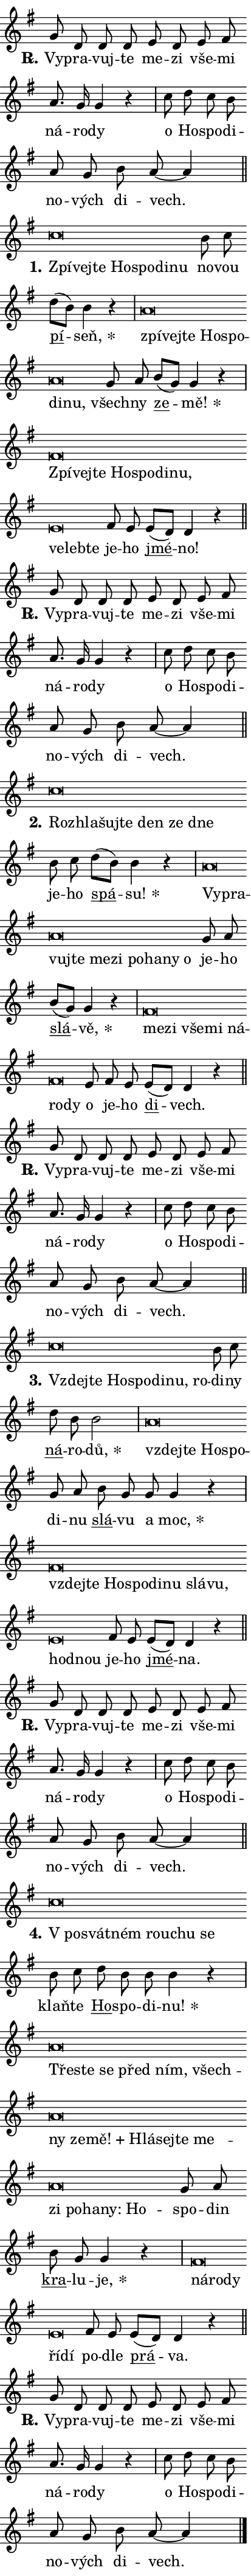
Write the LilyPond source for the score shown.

\version "2.24.0"
\header { tagline = "" }
\paper {
  indent = 0\cm
  top-margin = 0\cm
  right-margin = 0.13\cm % to fit lyric hyphens
  bottom-margin = 0\cm
  left-margin = 0\cm
  paper-width = 7\cm
  page-breaking = #ly:one-page-breaking
  system-system-spacing.basic-distance = #11
  score-system-spacing.basic-distance = #11
  ragged-last = ##f
}


%% Author: Thomas Morley
%% https://lists.gnu.org/archive/html/lilypond-user/2020-05/msg00002.html
#(define (line-position grob)
"Returns position of @var[grob} in current system:
   @code{'start}, if at first time-step
   @code{'end}, if at last time-step
   @code{'middle} otherwise
"
  (let* ((col (ly:item-get-column grob))
         (ln (ly:grob-object col 'left-neighbor))
         (rn (ly:grob-object col 'right-neighbor))
         (col-to-check-left (if (ly:grob? ln) ln col))
         (col-to-check-right (if (ly:grob? rn) rn col))
         (break-dir-left
           (and
             (ly:grob-property col-to-check-left 'non-musical #f)
             (ly:item-break-dir col-to-check-left)))
         (break-dir-right
           (and
             (ly:grob-property col-to-check-right 'non-musical #f)
             (ly:item-break-dir col-to-check-right))))
        (cond ((eqv? 1 break-dir-left) 'start)
              ((eqv? -1 break-dir-right) 'end)
              (else 'middle))))

#(define (tranparent-at-line-position vctor)
  (lambda (grob)
  "Relying on @code{line-position} select the relevant enry from @var{vctor}.
Used to determine transparency,"
    (case (line-position grob)
      ((end) (not (vector-ref vctor 0)))
      ((middle) (not (vector-ref vctor 1)))
      ((start) (not (vector-ref vctor 2))))))

noteHeadBreakVisibility =
#(define-music-function (break-visibility)(vector?)
"Makes @code{NoteHead}s transparent relying on @var{break-visibility}"
#{
  \override NoteHead.transparent =
    #(tranparent-at-line-position break-visibility)
#})

#(define delete-ledgers-for-transparent-note-heads
  (lambda (grob)
    "Reads whether a @code{NoteHead} is transparent.
If so this @code{NoteHead} is removed from @code{'note-heads} from
@var{grob}, which is supposed to be @code{LedgerLineSpanner}.
As a result ledgers are not printed for this @code{NoteHead}"
    (let* ((nhds-array (ly:grob-object grob 'note-heads))
           (nhds-list
             (if (ly:grob-array? nhds-array)
                 (ly:grob-array->list nhds-array)
                 '()))
           ;; Relies on the transparent-property being done before
           ;; Staff.LedgerLineSpanner.after-line-breaking is executed.
           ;; This is fragile ...
           (to-keep
             (remove
               (lambda (nhd)
                 (ly:grob-property nhd 'transparent #f))
               nhds-list)))
      ;; TODO find a better method to iterate over grob-arrays, similiar
      ;; to filter/remove etc for lists
      ;; For now rebuilt from scratch
      (set! (ly:grob-object grob 'note-heads)  '())
      (for-each
        (lambda (nhd)
          (ly:pointer-group-interface::add-grob grob 'note-heads nhd))
        to-keep))))

squashNotes = {
  \override NoteHead.X-extent = #'(-0.2 . 0.2)
  \override NoteHead.Y-extent = #'(-0.75 . 0)
  \override NoteHead.stencil =
    #(lambda (grob)
       (let ((pos (ly:grob-property grob 'staff-position)))
         (begin
           (if (< pos -7) (display "ERROR: Lower brevis then expected\n") (display ""))
           (if (<= pos -6) ly:text-interface::print ly:note-head::print))))
}
unSquashNotes = {
  \revert NoteHead.X-extent
  \revert NoteHead.Y-extent
  \revert NoteHead.stencil
}

hideNotes = \noteHeadBreakVisibility #begin-of-line-visible
unHideNotes = \noteHeadBreakVisibility #all-visible

% work-around for resetting accidentals
% https://lilypond.org/doc/v2.23/Documentation/notation/displaying-rhythms#unmetered-music
cadenzaMeasure = {
  \cadenzaOff
  \partial 1024 s1024
  \cadenzaOn
}

#(define-markup-command (accent layout props text) (markup?)
  "Underline accented syllable"
  (interpret-markup layout props
    #{\markup \override #'(offset . 4.3) \underline { #text }#}))

responsum = \markup \concat {
  "R" \hspace #-1.05 \path #0.1 #'((moveto 0 0.07) (lineto 0.9 0.8)) \hspace #0.05 "."
}

spaceSize = #0.6828661417322834 % exact space size for TeX Gyre Schola

\layout {
  \context {
    \Staff
    \remove "Time_signature_engraver"
    \override LedgerLineSpanner.after-line-breaking = #delete-ledgers-for-transparent-note-heads
  }
  \context {
    \Lyrics {
      \override LyricSpace.minimum-distance = \spaceSize
      \override LyricText.font-name = #"TeX Gyre Schola"
      \override LyricText.font-size = 1
      \override StanzaNumber.font-name = #"TeX Gyre Schola Bold"
      \override StanzaNumber.font-size = 1
    }
  }
  \context {
    \Score 
    \override NoteHead.text =
      #(lambda (grob) 
        (let ((pos (ly:grob-property grob 'staff-position)))
          #{\markup {
            \combine
              \halign #-0.55 \raise #(if (= pos -6) 0 0.5) \override #'(thickness . 2) \draw-line #'(3.2 . 0)
              \musicglyph "noteheads.sM1"
          }#}))
  }
}

% magnetic-lyrics.ily
%
%   written by
%     Jean Abou Samra <jean@abou-samra.fr>
%     Werner Lemberg <wl@gnu.org>
%
%   adapted by
%     Jiri Hon <jiri.hon@gmail.com>
%
% Version 2022-Apr-15

% https://www.mail-archive.com/lilypond-user@gnu.org/msg149350.html

#(define (Left_hyphen_pointer_engraver context)
   "Collect syllable-hyphen-syllable occurrences in lyrics and store
them in properties.  This engraver only looks to the left.  For
example, if the lyrics input is @code{foo -- bar}, it does the
following.

@itemize @bullet
@item
Set the @code{text} property of the @code{LyricHyphen} grob between
@q{foo} and @q{bar} to @code{foo}.

@item
Set the @code{left-hyphen} property of the @code{LyricText} grob with
text @q{foo} to the @code{LyricHyphen} grob between @q{foo} and
@q{bar}.
@end itemize

Use this auxiliary engraver in combination with the
@code{lyric-@/text::@/apply-@/magnetic-@/offset!} hook."
   (let ((hyphen #f)
         (text #f))
     (make-engraver
      (acknowledgers
       ((lyric-syllable-interface engraver grob source-engraver)
        (set! text grob)))
      (end-acknowledgers
       ((lyric-hyphen-interface engraver grob source-engraver)
        ;(when (not (grob::has-interface grob 'lyric-space-interface))
          (set! hyphen grob)));)
      ((stop-translation-timestep engraver)
       (when (and text hyphen)
         (ly:grob-set-object! text 'left-hyphen hyphen))
       (set! text #f)
       (set! hyphen #f)))))

#(define (lyric-text::apply-magnetic-offset! grob)
   "If the space between two syllables is less than the value in
property @code{LyricText@/.details@/.squash-threshold}, move the right
syllable to the left so that it gets concatenated with the left
syllable.

Use this function as a hook for
@code{LyricText@/.after-@/line-@/breaking} if the
@code{Left_@/hyphen_@/pointer_@/engraver} is active."
   (let ((hyphen (ly:grob-object grob 'left-hyphen #f)))
     (when hyphen
       (let ((left-text (ly:spanner-bound hyphen LEFT)))
         (when (grob::has-interface left-text 'lyric-syllable-interface)
           (let* ((common (ly:grob-common-refpoint grob left-text X))
                  (this-x-ext (ly:grob-extent grob common X))
                  (left-x-ext
                   (begin
                     ;; Trigger magnetism for left-text.
                     (ly:grob-property left-text 'after-line-breaking)
                     (ly:grob-extent left-text common X)))
                  ;; `delta` is the gap width between two syllables.
                  (delta (- (interval-start this-x-ext)
                            (interval-end left-x-ext)))
                  (details (ly:grob-property grob 'details))
                  (threshold (assoc-get 'squash-threshold details 0.2)))
             (when (< delta threshold)
               (let* (;; We have to manipulate the input text so that
                      ;; ligatures crossing syllable boundaries are not
                      ;; disabled.  For languages based on the Latin
                      ;; script this is essentially a beautification.
                      ;; However, for non-Western scripts it can be a
                      ;; necessity.
                      (lt (ly:grob-property left-text 'text))
                      (rt (ly:grob-property grob 'text))
                      (is-space (grob::has-interface hyphen 'lyric-space-interface))
                      (space (if is-space " " ""))
                      (extra-delta (if is-space spaceSize 0))
                      ;; Append new syllable.
                      (ltrt-space (if (and (string? lt) (string? rt))
                                (string-append lt space rt)
                                (make-concat-markup (list lt space rt))))
                      ;; Right-align `ltrt` to the right side.
                      (ltrt-space-markup (grob-interpret-markup
                               grob
                               (make-translate-markup
                                (cons (interval-length this-x-ext) 0)
                                (make-right-align-markup ltrt-space)))))
                 (begin
                   ;; Don't print `left-text`.
                   (ly:grob-set-property! left-text 'stencil #f)
                   ;; Set text and stencil (which holds all collected
                   ;; syllables so far) and shift it to the left.
                   (ly:grob-set-property! grob 'text ltrt-space)
                   (ly:grob-set-property! grob 'stencil ltrt-space-markup)
                   (ly:grob-translate-axis! grob (- (- delta extra-delta)) X))))))))))


#(define (lyric-hyphen::displace-bounds-first grob)
   ;; Make very sure this callback isn't triggered too early.
   (let ((left (ly:spanner-bound grob LEFT))
         (right (ly:spanner-bound grob RIGHT)))
     (ly:grob-property left 'after-line-breaking)
     (ly:grob-property right 'after-line-breaking)
     (ly:lyric-hyphen::print grob)))

squashThreshold = #0.4

\layout {
  \context {
    \Lyrics
    \consists #Left_hyphen_pointer_engraver
    \override LyricText.after-line-breaking =
      #lyric-text::apply-magnetic-offset!
    \override LyricHyphen.stencil = #lyric-hyphen::displace-bounds-first
    \override LyricText.details.squash-threshold = \squashThreshold
    \override LyricHyphen.minimum-distance = 0
    \override LyricHyphen.minimum-length = \squashThreshold
  }
}

squashText = \override LyricText.details.squash-threshold = 9999
unSquashText = \override LyricText.details.squash-threshold = \squashThreshold

leftText = \override LyricText.self-alignment-X = #LEFT
unLeftText = \revert LyricText.self-alignment-X

starOffset = #(lambda (grob) 
                (let ((x_offset (ly:self-alignment-interface::aligned-on-x-parent grob)))
                  (if (= x_offset 0) 0 (+ x_offset 1.2))))

star = #(define-music-function (syllable)(string?)
"Append star separator at the end of a syllable"
#{
  \once \override LyricText.X-offset = #starOffset
  \lyricmode { \markup {
    #syllable
    \override #'((font-name . "TeX Gyre Schola Bold")) \hspace #0.2 \lower #0.65 \larger "*"
  } }
#})

starAccent = #(define-music-function (syllable)(string?)
"Append star separator at the end of a syllable and make accent"
#{
  \once \override LyricText.X-offset = #starOffset
  \lyricmode { \markup {
    \accent #syllable
    \override #'((font-name . "TeX Gyre Schola Bold")) \hspace #0.2 \lower #0.65 \larger "*"
  } }
#})

breath = #(define-music-function (syllable)(string?)
"Append breathing indicator at the end of a syllable"
#{
  \lyricmode { \markup { #syllable "+" } }
#})

optionalBreath = #(define-music-function (syllable)(string?)
"Append optional breathing indicator at the end of a syllable"
#{
  \lyricmode { \markup { #syllable "(+)" } }
#})


\score {
    <<
        \new Voice = "melody" { \cadenzaOn \key g \major \relative { g'8 d d d e d e fis \bar "" a8. g16 g4 r \cadenzaMeasure \bar "|" c8 d c b \bar "" a g b a~ a4 \cadenzaMeasure \bar "||" \break } }
        \new Lyrics \lyricsto "melody" { \lyricmode { \set stanza = \responsum
Vy -- pra -- vuj -- te me -- zi vše -- mi ná -- ro -- dy o Ho -- spo -- di -- no -- vých di -- vech. } }
    >>
    \layout {}
}

\score {
    <<
        \new Voice = "melody" { \cadenzaOn \key g \major \relative { \squashNotes c''\breve*1/16 \hideNotes \breve*1/16 \bar "" \breve*1/16 \bar "" \breve*1/16 \bar "" \breve*1/16 \bar "" \breve*1/16 \breve*1/16 \bar "" \unHideNotes \unSquashNotes b8 c \bar "" d[( b)] b4 r \cadenzaMeasure \bar "|" \squashNotes a\breve*1/16 \hideNotes \breve*1/16 \bar "" \breve*1/16 \bar "" \breve*1/16 \bar "" \breve*1/16 \bar "" \breve*1/16 \breve*1/16 \bar "" \unHideNotes \unSquashNotes g8 a \bar "" b[( g)] g4 r \cadenzaMeasure \bar "|" \squashNotes fis\breve*1/16 \hideNotes \breve*1/16 \bar "" \breve*1/16 \bar "" \breve*1/16 \bar "" \breve*1/16 \bar "" \breve*1/16 \breve*1/16 \bar "" \unHideNotes \unSquashNotes \squashNotes e\breve*1/16 \hideNotes \breve*1/16 \breve*1/16 \bar "" \unHideNotes \unSquashNotes fis8 e \bar "" e[( d)] d4 r \cadenzaMeasure \bar "||" \break } }
        \new Lyrics \lyricsto "melody" { \lyricmode { \set stanza = "1."
\leftText Zpí -- \squashText vej -- te Ho -- spo -- di -- nu \unLeftText \unSquashText no -- vou \markup \accent pí -- \star seň, \leftText zpí -- \squashText vej -- te Ho -- spo -- di -- nu, \unLeftText \unSquashText všech -- ny \markup \accent ze -- \star mě! \leftText Zpí -- \squashText vej -- te Ho -- spo -- di -- nu, \unSquashText ve -- \squashText leb -- te \unLeftText \unSquashText je -- ho \markup \accent jmé -- no! } }
    >>
    \layout {}
}

\score {
    <<
        \new Voice = "melody" { \cadenzaOn \key g \major \relative { g'8 d d d e d e fis \bar "" a8. g16 g4 r \cadenzaMeasure \bar "|" c8 d c b \bar "" a g b a~ a4 \cadenzaMeasure \bar "||" \break } }
        \new Lyrics \lyricsto "melody" { \lyricmode { \set stanza = \responsum
Vy -- pra -- vuj -- te me -- zi vše -- mi ná -- ro -- dy o Ho -- spo -- di -- no -- vých di -- vech. } }
    >>
    \layout {}
}

\score {
    <<
        \new Voice = "melody" { \cadenzaOn \key g \major \relative { \squashNotes c''\breve*1/16 \hideNotes \breve*1/16 \bar "" \breve*1/16 \bar "" \breve*1/16 \bar "" \breve*1/16 \bar "" \breve*1/16 \breve*1/16 \bar "" \unHideNotes \unSquashNotes b8 c \bar "" d[( b)] b4 r \cadenzaMeasure \bar "|" \squashNotes a\breve*1/16 \hideNotes \breve*1/16 \bar "" \breve*1/16 \bar "" \breve*1/16 \bar "" \breve*1/16 \bar "" \breve*1/16 \bar "" \breve*1/16 \bar "" \breve*1/16 \bar "" \breve*1/16 \breve*1/16 \bar "" \unHideNotes \unSquashNotes g8 a \bar "" b[( g)] g4 r \cadenzaMeasure \bar "|" \squashNotes fis\breve*1/16 \hideNotes \breve*1/16 \bar "" \breve*1/16 \bar "" \breve*1/16 \bar "" \breve*1/16 \bar "" \breve*1/16 \breve*1/16 \bar "" \unHideNotes \unSquashNotes e8 fis8 e \bar "" e[( d)] d4 r \cadenzaMeasure \bar "||" \break } }
        \new Lyrics \lyricsto "melody" { \lyricmode { \set stanza = "2."
\leftText Roz -- \squashText hla -- šuj -- te den ze dne \unLeftText \unSquashText je -- ho \markup \accent spá -- \star su! \leftText Vy -- \squashText pra -- vuj -- te me -- zi po -- ha -- ny o \unLeftText \unSquashText je -- ho \markup \accent slá -- \star vě, \leftText me -- \squashText zi vše -- mi ná -- ro -- dy \unLeftText \unSquashText o je -- ho \markup \accent di -- vech. } }
    >>
    \layout {}
}

\score {
    <<
        \new Voice = "melody" { \cadenzaOn \key g \major \relative { g'8 d d d e d e fis \bar "" a8. g16 g4 r \cadenzaMeasure \bar "|" c8 d c b \bar "" a g b a~ a4 \cadenzaMeasure \bar "||" \break } }
        \new Lyrics \lyricsto "melody" { \lyricmode { \set stanza = \responsum
Vy -- pra -- vuj -- te me -- zi vše -- mi ná -- ro -- dy o Ho -- spo -- di -- no -- vých di -- vech. } }
    >>
    \layout {}
}

\score {
    <<
        \new Voice = "melody" { \cadenzaOn \key g \major \relative { \squashNotes c''\breve*1/16 \hideNotes \breve*1/16 \bar "" \breve*1/16 \bar "" \breve*1/16 \bar "" \breve*1/16 \bar "" \breve*1/16 \breve*1/16 \bar "" \unHideNotes \unSquashNotes b8 c \bar "" d b b2 \cadenzaMeasure \bar "|" \squashNotes a\breve*1/16 \hideNotes \breve*1/16 \bar "" \breve*1/16 \breve*1/16 \bar "" \unHideNotes \unSquashNotes g8 a \bar "" b g g g4 r \cadenzaMeasure \bar "|" \squashNotes fis\breve*1/16 \hideNotes \breve*1/16 \bar "" \breve*1/16 \bar "" \breve*1/16 \bar "" \breve*1/16 \bar "" \breve*1/16 \bar "" \breve*1/16 \breve*1/16 \bar "" \unHideNotes \unSquashNotes \squashNotes e\breve*1/16 \hideNotes \breve*1/16 \bar "" \unHideNotes \unSquashNotes fis8 e \bar "" e[( d)] d4 r \cadenzaMeasure \bar "||" \break } }
        \new Lyrics \lyricsto "melody" { \lyricmode { \set stanza = "3."
\leftText Vzdej -- \squashText te Ho -- spo -- di -- nu, ro -- \unLeftText \unSquashText di -- ny \markup \accent ná -- ro -- \star dů, \leftText vzdej -- \squashText te Ho -- spo -- \unLeftText \unSquashText di -- nu \markup \accent slá -- vu a \star moc, \leftText vzdej -- \squashText te Ho -- spo -- di -- nu slá -- vu, \unSquashText hod -- \squashText nou \unLeftText \unSquashText je -- ho \markup \accent jmé -- na. } }
    >>
    \layout {}
}

\score {
    <<
        \new Voice = "melody" { \cadenzaOn \key g \major \relative { g'8 d d d e d e fis \bar "" a8. g16 g4 r \cadenzaMeasure \bar "|" c8 d c b \bar "" a g b a~ a4 \cadenzaMeasure \bar "||" \break } }
        \new Lyrics \lyricsto "melody" { \lyricmode { \set stanza = \responsum
Vy -- pra -- vuj -- te me -- zi vše -- mi ná -- ro -- dy o Ho -- spo -- di -- no -- vých di -- vech. } }
    >>
    \layout {}
}

\score {
    <<
        \new Voice = "melody" { \cadenzaOn \key g \major \relative { \squashNotes c''\breve*1/16 \hideNotes \breve*1/16 \bar "" \breve*1/16 \bar "" \breve*1/16 \bar "" \breve*1/16 \breve*1/16 \bar "" \unHideNotes \unSquashNotes b8 c \bar "" d b b b4 r \cadenzaMeasure \bar "|" \squashNotes a\breve*1/16 \hideNotes \breve*1/16 \bar "" \breve*1/16 \bar "" \breve*1/16 \bar "" \breve*1/16 \bar "" \breve*1/16 \bar "" \breve*1/16 \bar "" \breve*1/16 \bar "" \breve*1/16 \bar "" \breve*1/16 \bar "" \breve*1/16 \bar "" \breve*1/16 \bar "" \breve*1/16 \bar "" \breve*1/16 \bar "" \breve*1/16 \bar "" \breve*1/16 \bar "" \breve*1/16 \breve*1/16 \bar "" \unHideNotes \unSquashNotes g8 a \bar "" b g g4 r \cadenzaMeasure \bar "|" \squashNotes fis\breve*1/16 \hideNotes \breve*1/16 \breve*1/16 \bar "" \unHideNotes \unSquashNotes \squashNotes e\breve*1/16 \hideNotes \breve*1/16 \bar "" \unHideNotes \unSquashNotes fis8 e \bar "" e[( d)] d4 r \cadenzaMeasure \bar "||" \break } }
        \new Lyrics \lyricsto "melody" { \lyricmode { \set stanza = "4."
\leftText "V po" -- \squashText svát -- ném rou -- chu se \unLeftText \unSquashText klaň -- te \markup \accent Ho -- spo -- di -- \star nu! \leftText Tře -- \squashText ste se před ním, všech -- ny ze -- \breath "mě!" Hlá -- sej -- te me -- zi po -- ha -- ny: Ho -- \unLeftText \unSquashText spo -- din \markup \accent kra -- lu -- \star je, \leftText ná -- \squashText ro -- dy \unSquashText ří -- \squashText dí \unLeftText \unSquashText po -- dle \markup \accent prá -- va. } }
    >>
    \layout {}
}

\score {
    <<
        \new Voice = "melody" { \cadenzaOn \key g \major \relative { g'8 d d d e d e fis \bar "" a8. g16 g4 r \cadenzaMeasure \bar "|" c8 d c b \bar "" a g b a~ a4 \cadenzaMeasure \bar "||" \break } \bar "|." }
        \new Lyrics \lyricsto "melody" { \lyricmode { \set stanza = \responsum
Vy -- pra -- vuj -- te me -- zi vše -- mi ná -- ro -- dy o Ho -- spo -- di -- no -- vých di -- vech. } }
    >>
    \layout {}
}
